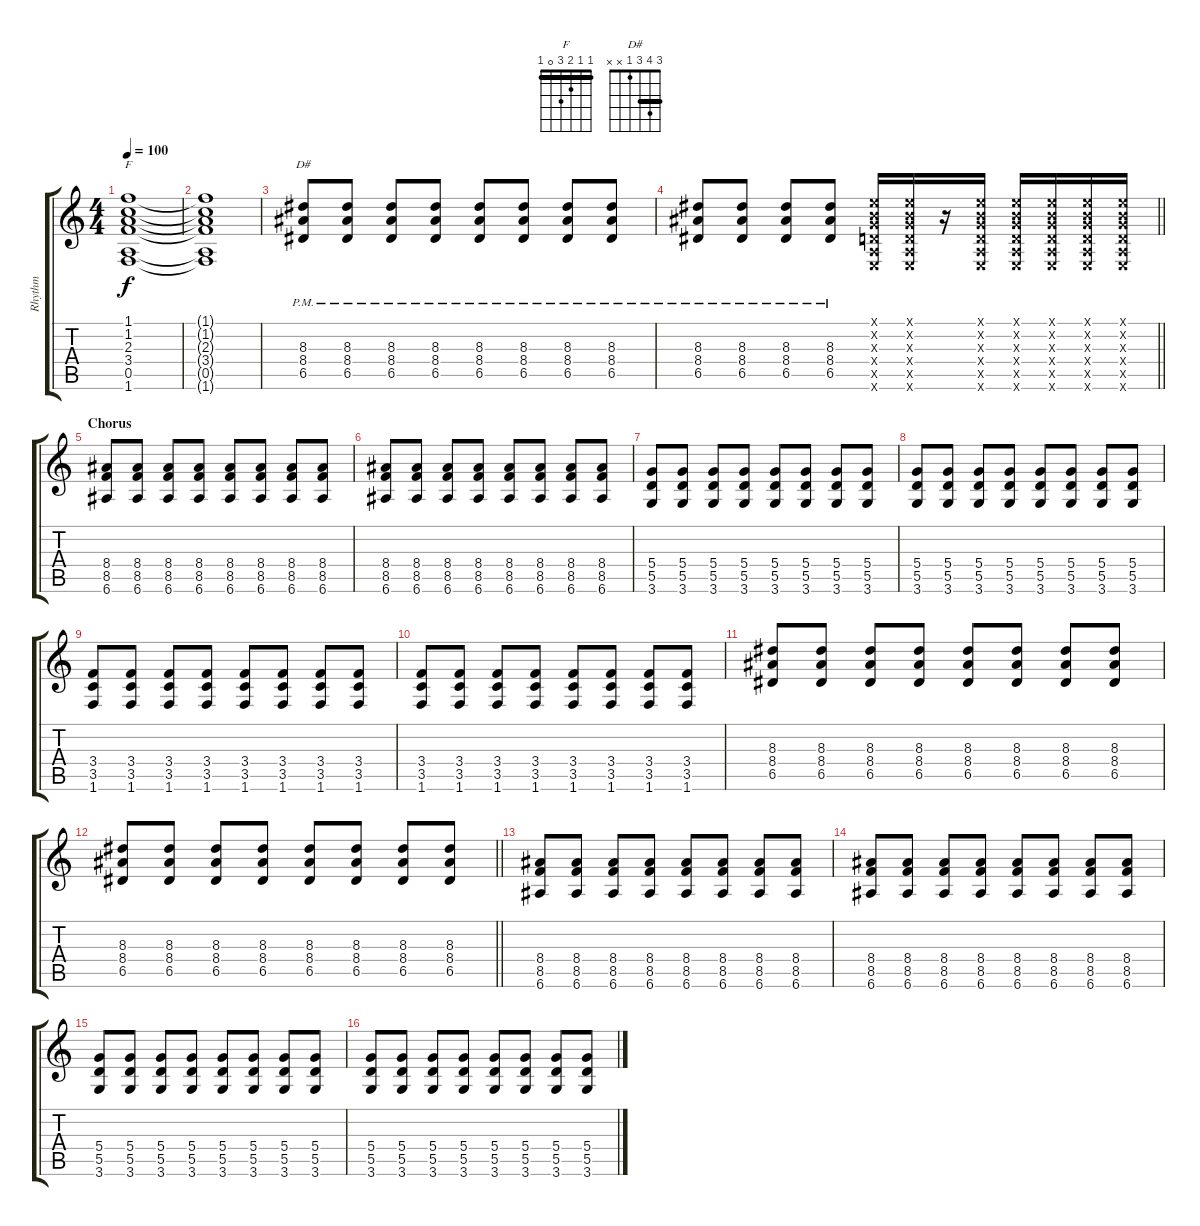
\track ("Rhythm" "Rhythm") {instrument distortionguitar}
\staff {score tabs}
\tuning (E4 B3 G3 D3 A2 E2) {hide}
\chord ("F" 1 1 2 3 0 1) {barre 1}
\chord ("D#" 3 4 3 1 x x) {barre 3}
\ts (4 4)
\tempo 100
\clef g2
\ks c
(1.1 1.2 2.3 3.4 0.5 1.6).1{ch "F" dy f} |
(1.1{t} 1.2{t} 2.3{t} 3.4{t} 0.5{t} 1.6{t}).1 |
(8.3{pm} 8.4{pm} 6.5{pm}).8{ch "D#" instrument distortionguitar} (8.3{pm} 8.4{pm} 6.5{pm}).8 (8.3{pm} 8.4{pm} 6.5{pm}).8 (8.3{pm} 8.4{pm} 6.5{pm}).8 (8.3{pm} 8.4{pm} 6.5{pm}).8 (8.3{pm} 8.4{pm} 6.5{pm}).8 (8.3{pm} 8.4{pm} 6.5{pm}).8 (8.3{pm} 8.4{pm} 6.5{pm}).8 |
\barLineRight lightlight
(8.3{pm} 8.4{pm} 6.5{pm}).8 (8.3{pm} 8.4{pm} 6.5{pm}).8 (8.3{pm} 8.4{pm} 6.5{pm}).8 (8.3{pm} 8.4{pm} 6.5{pm}).8 (0.1{x} 0.2{x} 0.3{x} 0.4{x} 0.5{x} 0.6{x}).16 (0.1{x} 0.2{x} 0.3{x} 0.4{x} 0.5{x} 0.6{x}).16 r.16 (0.1{x} 0.2{x} 0.3{x} 0.4{x} 0.5{x} 0.6{x}).16 (0.1{x} 0.2{x} 0.3{x} 0.4{x} 0.5{x} 0.6{x}).16 (0.1{x} 0.2{x} 0.3{x} 0.4{x} 0.5{x} 0.6{x}).16 (0.1{x} 0.2{x} 0.3{x} 0.4{x} 0.5{x} 0.6{x}).16 (0.1{x} 0.2{x} 0.3{x} 0.4{x} 0.5{x} 0.6{x}).16 |
\section ("" "Chorus")
(8.4 8.5 6.6).8{instrument distortionguitar} (8.4 8.5 6.6).8 (8.4 8.5 6.6).8 (8.4 8.5 6.6).8 (8.4 8.5 6.6).8 (8.4 8.5 6.6).8 (8.4 8.5 6.6).8 (8.4 8.5 6.6).8 |
(8.4 8.5 6.6).8 (8.4 8.5 6.6).8 (8.4 8.5 6.6).8 (8.4 8.5 6.6).8 (8.4 8.5 6.6).8 (8.4 8.5 6.6).8 (8.4 8.5 6.6).8 (8.4 8.5 6.6).8 |
(5.4 5.5 3.6).8 (5.4 5.5 3.6).8 (5.4 5.5 3.6).8 (5.4 5.5 3.6).8 (5.4 5.5 3.6).8 (5.4 5.5 3.6).8 (5.4 5.5 3.6).8 (5.4 5.5 3.6).8 |
(5.4 5.5 3.6).8 (5.4 5.5 3.6).8 (5.4 5.5 3.6).8 (5.4 5.5 3.6).8 (5.4 5.5 3.6).8 (5.4 5.5 3.6).8 (5.4 5.5 3.6).8 (5.4 5.5 3.6).8 |
(3.4 3.5 1.6).8 (3.4 3.5 1.6).8 (3.4 3.5 1.6).8 (3.4 3.5 1.6).8 (3.4 3.5 1.6).8 (3.4 3.5 1.6).8 (3.4 3.5 1.6).8 (3.4 3.5 1.6).8 |
(3.4 3.5 1.6).8 (3.4 3.5 1.6).8 (3.4 3.5 1.6).8 (3.4 3.5 1.6).8 (3.4 3.5 1.6).8 (3.4 3.5 1.6).8 (3.4 3.5 1.6).8 (3.4 3.5 1.6).8 |
(8.3 8.4 6.5).8 (8.3 8.4 6.5).8 (8.3 8.4 6.5).8 (8.3 8.4 6.5).8 (8.3 8.4 6.5).8 (8.3 8.4 6.5).8 (8.3 8.4 6.5).8 (8.3 8.4 6.5).8 |
\barLineRight lightlight
(8.3 8.4 6.5).8 (8.3 8.4 6.5).8 (8.3 8.4 6.5).8 (8.3 8.4 6.5).8 (8.3 8.4 6.5).8 (8.3 8.4 6.5).8 (8.3 8.4 6.5).8 (8.3 8.4 6.5).8 |
(8.4 8.5 6.6).8 (8.4 8.5 6.6).8 (8.4 8.5 6.6).8 (8.4 8.5 6.6).8 (8.4 8.5 6.6).8 (8.4 8.5 6.6).8 (8.4 8.5 6.6).8 (8.4 8.5 6.6).8 |
(8.4 8.5 6.6).8 (8.4 8.5 6.6).8 (8.4 8.5 6.6).8 (8.4 8.5 6.6).8 (8.4 8.5 6.6).8 (8.4 8.5 6.6).8 (8.4 8.5 6.6).8 (8.4 8.5 6.6).8 |
(5.4 5.5 3.6).8 (5.4 5.5 3.6).8 (5.4 5.5 3.6).8 (5.4 5.5 3.6).8 (5.4 5.5 3.6).8 (5.4 5.5 3.6).8 (5.4 5.5 3.6).8 (5.4 5.5 3.6).8 |
(5.4 5.5 3.6).8 (5.4 5.5 3.6).8 (5.4 5.5 3.6).8 (5.4 5.5 3.6).8 (5.4 5.5 3.6).8 (5.4 5.5 3.6).8 (5.4 5.5 3.6).8 (5.4 5.5 3.6).8
